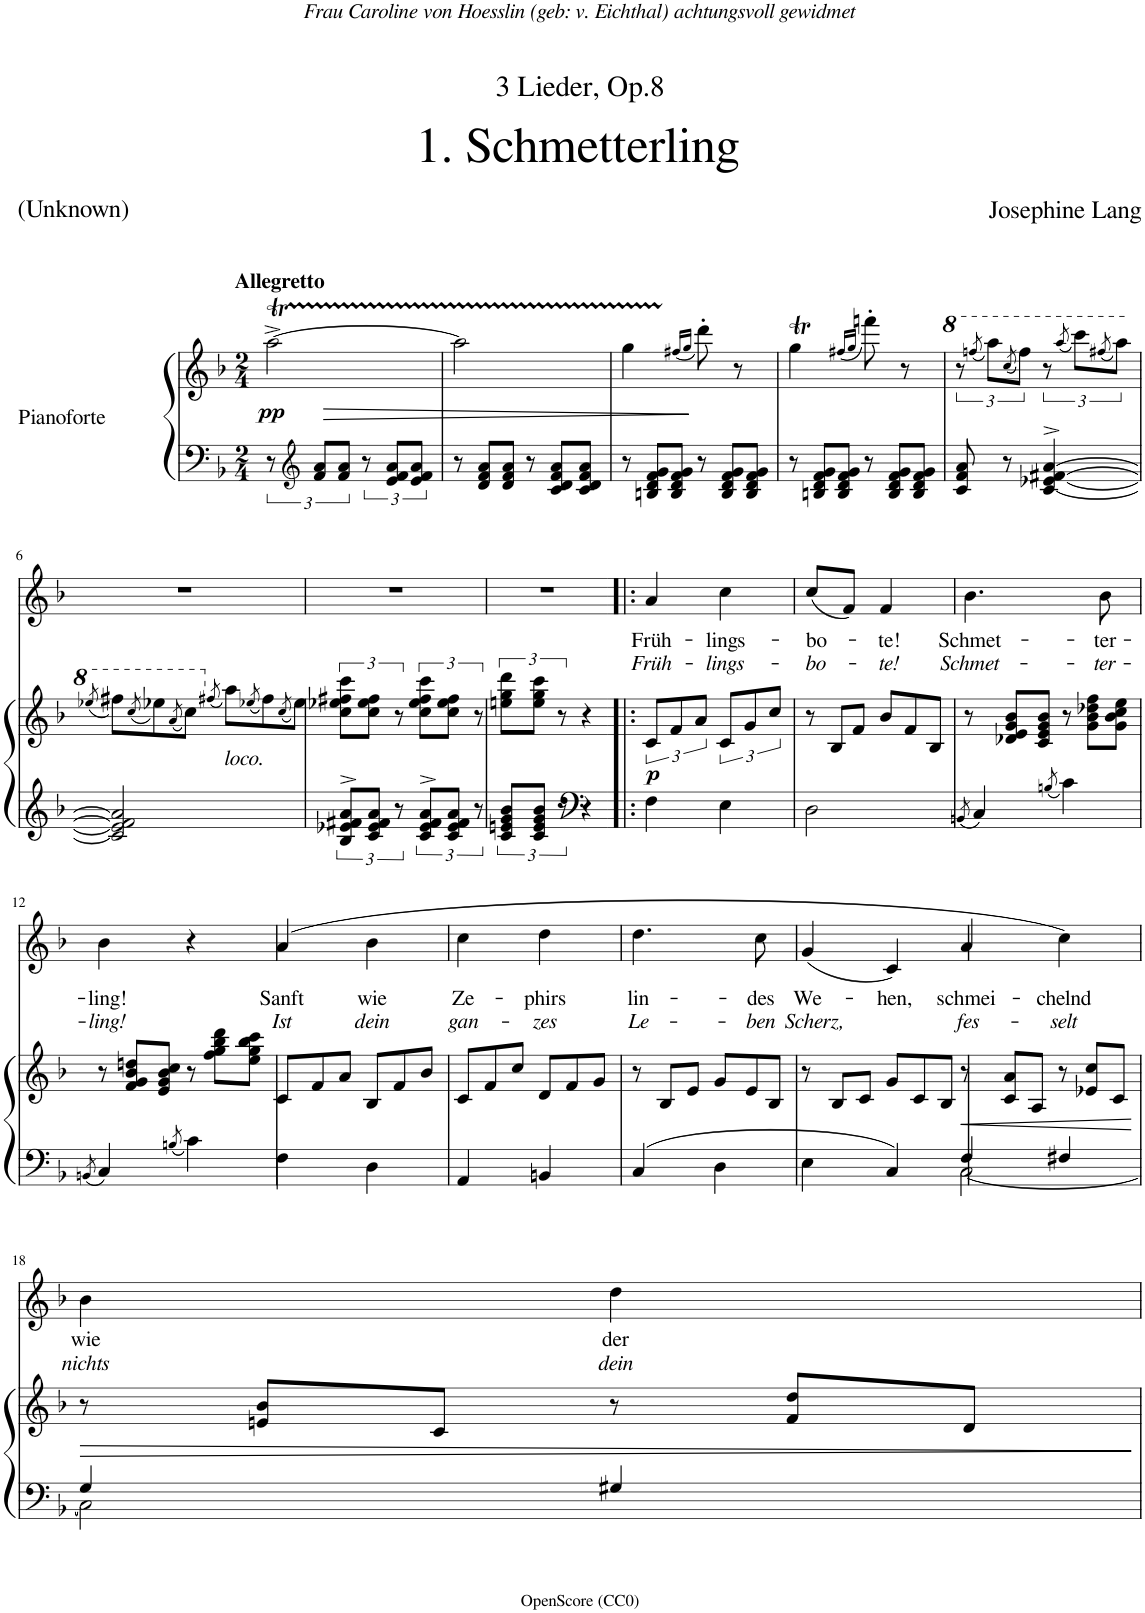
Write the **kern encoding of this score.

**kern	**kern	**dynam	**kern	**text	**text
*part2	*part2	*part2	*part1	*part1	*part1
*staff3	*staff2	*staff2/3	*staff1	*staff1	*staff1
*I"Pianoforte	*	*	*I"Singstimme Voice	*	*
*I'Pno	*	*	*	*	*
*clefF4	*clefG2	*	*clefG2	*	*
*k[b-]	*k[b-]	*	*k[b-]	*	*
*M2/4	*M2/4	*	*M2/4	*	*
=1	=1	=1	=1	=1	=1
!	!	!	!LO:TX:a:B:t=Allegretto	!	!
!	!	!LO:HP:b	!	!	!
!	!	!LO:DY:n=1:b	!	!	!
12r	[2aat^\	> pp	2r	.	.
*clefG2	*	*	*	*	*
12f/ 12a/L	.	.	.	.	.
12f/ 12a/J	.	.	.	.	.
12r	.	.	.	.	.
12e/ 12f/ 12a/L	.	.	.	.	.
12e/ 12f/ 12a/J	.	.	.	.	.
=2	=2	=2	=2	=2	=2
*Xtuplet	*	*	*	*	*
12r	2aa\]	.	2r	.	.
12d/ 12f/ 12a/L	.	.	.	.	.
12d/ 12f/ 12a/J	.	.	.	.	.
12r	.	.	.	.	.
12c/ 12d/ 12f/ 12a/L	.	.	.	.	.
12c/ 12d/ 12f/ 12a/J	.	.	.	.	.
=3	=3	=3	=3	=3	=3
12r	4ggTTT\	.	2r	.	.
12Bn/ 12d/ 12f/ 12g/L	.	.	.	.	.
12B/ 12d/ 12f/ 12g/J	.	.	.	.	.
.	(16qff#X/LL	.	.	.	.
.	16qgg/JJ	.	.	.	.
12r	8ddd'\)	]	.	.	.
12B/ 12d/ 12f/ 12g/L	.	.	.	.	.
.	8r	.	.	.	.
12B/ 12d/ 12f/ 12g/J	.	.	.	.	.
=4	=4	=4	=4	=4	=4
12r	4ggT\	.	2r	.	.
12Bn/ 12d/ 12f/ 12g/L	.	.	.	.	.
12B/ 12d/ 12f/ 12g/J	.	.	.	.	.
.	(16qff#X/LL	.	.	.	.
.	16qgg/JJ	.	.	.	.
12r	8fffn'\)	.	.	.	.
12B/ 12d/ 12f/ 12g/L	.	.	.	.	.
.	8r	.	.	.	.
12B/ 12d/ 12f/ 12g/J	.	.	.	.	.
=5	=5	=5	=5	=5	=5
*	*8va	*	*	*	*
8c/ 8f/ 8a/	12r	.	2r	.	.
.	(8qfffn/	.	.	.	.
.	12aaa\L)	.	.	.	.
8r	.	.	.	.	.
.	(8qccc/	.	.	.	.
.	12fff\J)	.	.	.	.
[4c/^> [4e-X/^> [4f#X/^> [4a/^>	12r	.	.	.	.
.	(8qaaa/	.	.	.	.
.	12cccc\L)	.	.	.	.
.	(8qfff#X/	.	.	.	.
.	12aaa\J)	.	.	.	.
!!LO:LB:g=z
=6	=6	=6	=6	=6	=6
.	(8qeee-X/	.	.	.	.
*	*Xtuplet	*	*	*	*
2c/] 2e-/] 2f#/] 2a/]	12fff#X\L)	.	2r	.	.
.	(8qccc/	.	.	.	.
.	12eee-X\)	.	.	.	.
.	(8qaa/	.	.	.	.
.	12ccc\J)	.	.	.	.
*	*X8va	*	*	*	*
.	(8qff#X/	.	.	.	.
!	!LO:TX:b:i:t=loco.	!	!	!	!
.	12aa\L)	.	.	.	.
.	(8qee-X/	.	.	.	.
.	12ff#\)	.	.	.	.
.	(8qcc/	.	.	.	.
.	12ee-\J)	.	.	.	.
=7	=7	=7	=7	=7	=7
*tuplet	*tuplet	*	*	*	*
12B-/^> 12e-X/^> 12f#X/^> 12a/^>L	12cc\ 12ee-X\ 12ff#X\ 12ccc\L	.	2r	.	.
12c/ 12e-/ 12f#/ 12a/J	12cc\ 12ee-\ 12ff#\J	.	.	.	.
12r	12r	.	.	.	.
12c/^> 12e-/^> 12f#/^> 12a/^>L	12cc\ 12ee-\ 12ff#\ 12ccc\L	.	.	.	.
12c/ 12e-/ 12f#/ 12a/J	12cc\ 12ee-\ 12ff#\J	.	.	.	.
12r	12r	.	.	.	.
=8	=8	=8	=8	=8	=8
12c/ 12en/ 12g/ 12b-/L	12een\ 12gg\ 12ddd\L	.	2r	.	.
12c/ 12e/ 12g/ 12b-/J	12ee\ 12gg\ 12ccc\J	.	.	.	.
12r	12r	.	.	.	.
4r	4r	.	.	.	.
=9!|:	=9!|:	=9!|:	=9!|:	=9!|:	=9!|:
!	!	!LO:DY:b	!	!LO:LY:b	!LO:LY:b
4F\	12c/L	p	4a/	Früh-	Früh-
.	12f/	.	.	.	.
.	12a/J	.	.	.	.
!	!	!	!	!LO:LY:b	!LO:LY:b
4E\	12c/L	.	4cc\	-lings-	-lings-
.	12g/	.	.	.	.
.	12cc/J	.	.	.	.
=10	=10	=10	=10	=10	=10
*	*Xtuplet	*	*	*	*
!	!	!	!	!LO:LY:b	!LO:LY:b
2D\	12r	.	(8cc/L	-bo-	-bo-
.	12B-/L	.	.	.	.
.	.	.	8f/J)	.	.
.	12f/J	.	.	.	.
!	!	!	!	!LO:LY:b	!LO:LY:b
.	12b-/L	.	4f/	-te!	-te!
.	12f/	.	.	.	.
.	12B-/J	.	.	.	.
=11	=11	=11	=11	=11	=11
8qBBn/	.	.	.	.	.
!	!	!	!	!LO:LY:b	!LO:LY:b
4C/	12r	.	4.b-\	Schmet-	Schmet-
.	12d-X/ 12e/ 12g/ 12b-/L	.	.	.	.
.	12c/ 12e/ 12g/ 12b-/J	.	.	.	.
8qBn/	.	.	.	.	.
4c\	12r	.	.	.	.
.	12g\ 12b-\ 12dd-X\ 12ff\L	.	.	.	.
!	!	!	!	!LO:LY:b	!LO:LY:b
.	.	.	8b-\	-ter-	-ter-
.	12g\ 12b-\ 12cc\ 12ee\J	.	.	.	.
!!LO:LB:g=z
=12	=12	=12	=12	=12	=12
8qBBn/	.	.	.	.	.
!	!	!	!	!LO:LY:b	!LO:LY:b
4C/	12r	.	4b-\	-ling!	-ling!
.	12f/ 12g/ 12b-/ 12ddn/L	.	.	.	.
.	12e/ 12g/ 12b-/ 12cc/J	.	.	.	.
8qBn/	.	.	.	.	.
4c\	12r	.	4r	.	.
.	12ff\ 12gg\ 12bb-\ 12ddd\L	.	.	.	.
.	12ee\ 12gg\ 12bb-\ 12ccc\J	.	.	.	.
=13	=13	=13	=13	=13	=13
!	!	!	!	!LO:LY:b	!LO:LY:b
4F\	12c/L	.	(4a/	Sanft	Ist
.	12f/	.	.	.	.
.	12a/J	.	.	.	.
!	!	!	!	!LO:LY:b	!LO:LY:b
4D\	12B-/L	.	4b-\	wie	dein
.	12f/	.	.	.	.
.	12b-/J	.	.	.	.
=14	=14	=14	=14	=14	=14
!	!	!	!	!LO:LY:b	!LO:LY:b
4AA/	12c/L	.	4cc\	Ze-	gan-
.	12f/	.	.	.	.
.	12cc/J	.	.	.	.
!	!	!	!	!LO:LY:b	!LO:LY:b
4BBn/	12d/L	.	4dd\	-phirs	-zes
.	12f/	.	.	.	.
.	12g/J	.	.	.	.
=15	=15	=15	=15	=15	=15
!	!	!	!	!LO:LY:b	!LO:LY:b
4C/	12r	.	4.dd\	lin-	Le-
.	12B-/L	.	.	.	.
.	12e/J	.	.	.	.
4D\	12g/L	.	.	.	.
.	12e/	.	.	.	.
!	!	!	!	!LO:LY:b	!LO:LY:b
.	.	.	8cc\	-des	-ben
.	12B-/J	.	.	.	.
=16	=16	=16	=16	=16	=16
!	!	!	!	!LO:LY:b	!LO:LY:b
4E\	12r	.	(4g/	We-	Scherz,
.	12B-/L	.	.	.	.
.	12c/J	.	.	.	.
!	!	!	!	!LO:LY:b	!
4C/	12g/L	.	4c'~/)	-hen,	.
.	12c/	.	.	.	.
.	12B-/J	.	.	.	.
=17	=17	=17	=17	=17	=17
*^	*	*	*	*	*
!	!	!	!LO:HP:b	!	!LO:LY:b	!LO:LY:b
4F/	[2C\	12r	<	4a/	schmei-	fes-
.	.	12c/ 12a/L	.	.	.	.
.	.	12A/J	.	.	.	.
!	!	!	!	!	!LO:LY:b	!LO:LY:b
4F#X/	.	12r	.	4cc\)	-chelnd	-selt
.	.	12e-X/ 12cc/L	.	.	.	.
.	.	12c/J	.	.	.	.
*v	*v	*	*	*	*	*
.	.	[	.	.	.
!!LO:LB:g=z
=18	=18	=18	=18	=18	=18
*^	*	*	*	*	*
!	!	!	!LO:HP:b	!	!LO:LY:b	!LO:LY:b
4G/	2C\]	12r	>	4b-\	wie	nichts
.	.	12en/ 12b-/L	.	.	.	.
.	.	12c/J	.	.	.	.
!	!	!	!	!	!LO:LY:b	!LO:LY:b
4G#X/	.	12r	.	4dd\	der	dein
.	.	12f/ 12dd/L	.	.	.	.
.	.	12d/J	.	.	.	.
*v	*v	*	*	*	*	*
.	.	]	.	.	.
=	=	=	=	=	=
*-	*-	*-	*-	*-	*-
